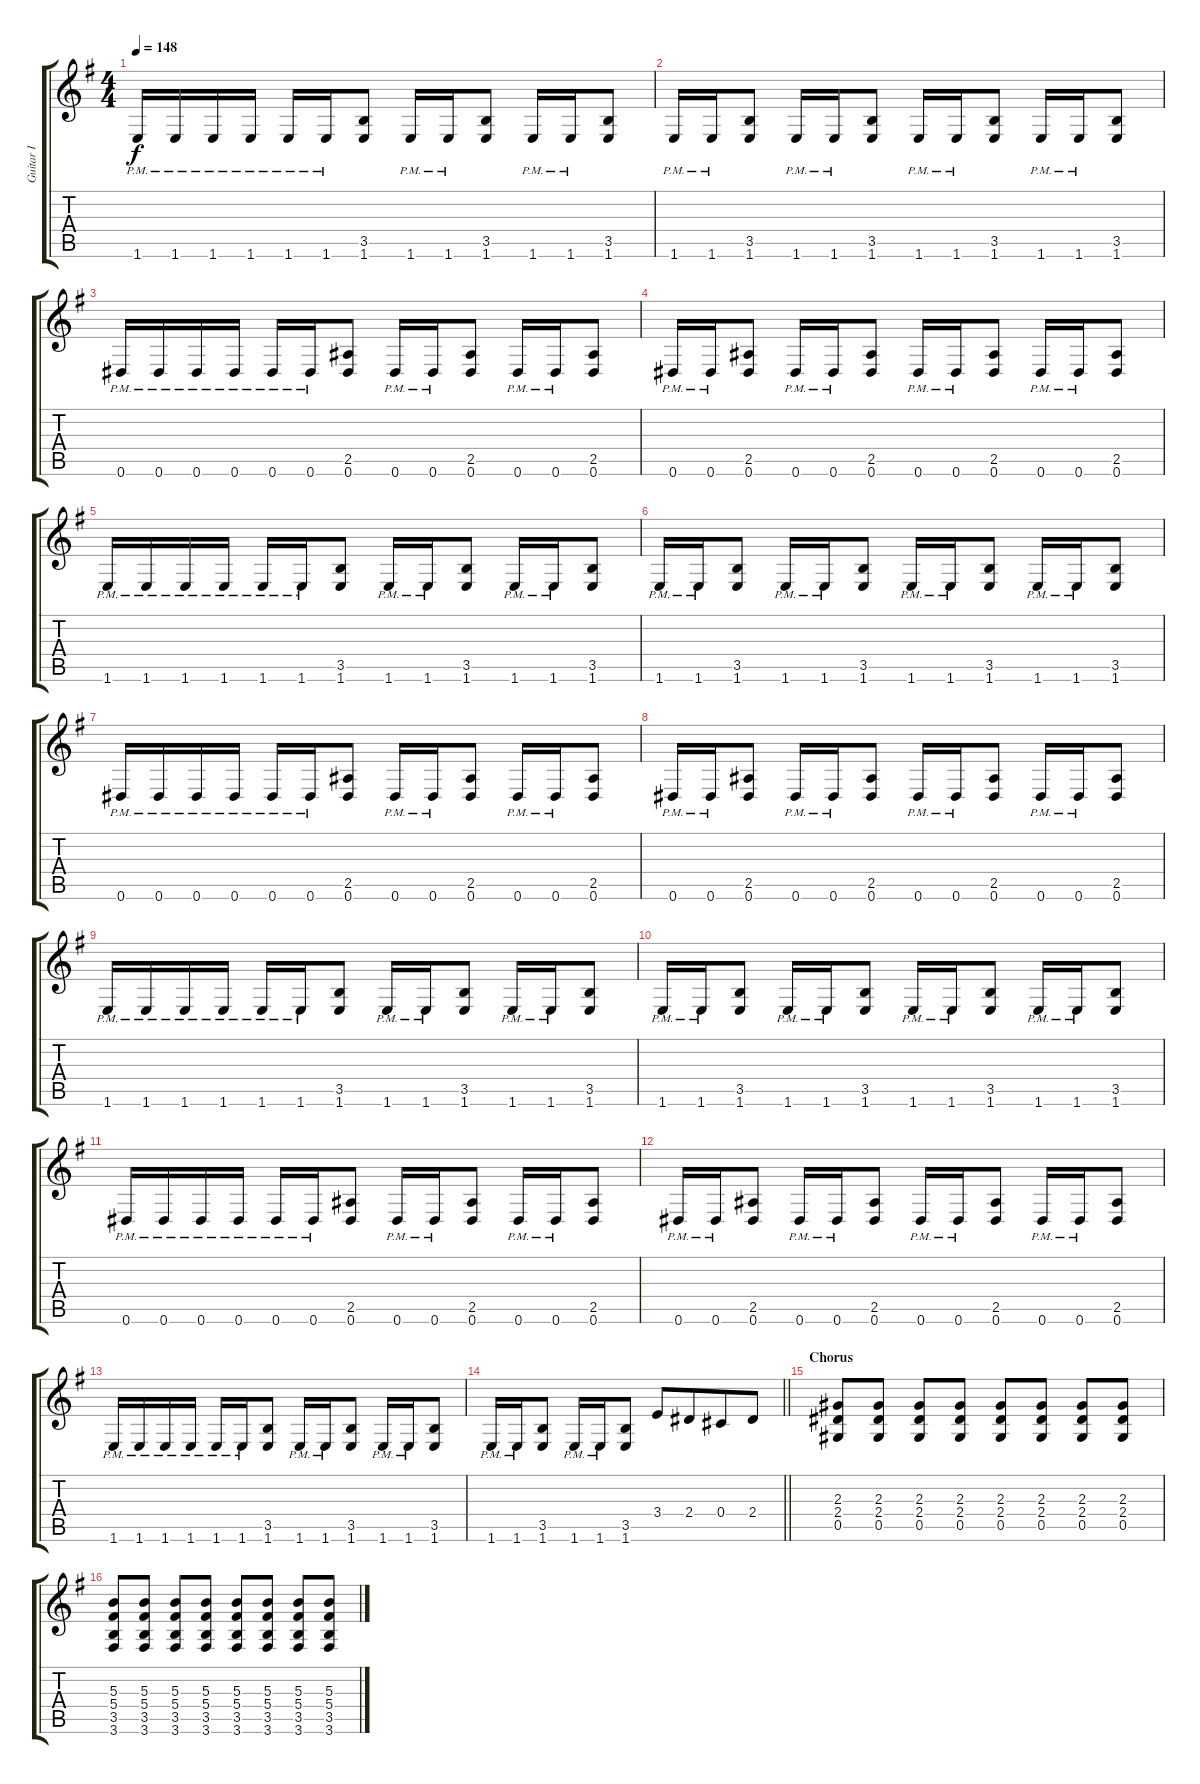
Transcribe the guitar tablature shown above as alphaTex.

\track ("Guitar I" "Guitar I") {instrument distortionguitar}
\staff {score tabs}
\tuning (Eb4 Bb3 Gb3 Db3 Ab2 Eb2) {hide}
\ts (4 4)
\tempo 148
\clef g2
\ks eminor
1.6{pm}.16{dy f} 1.6{pm}.16 1.6{pm}.16 1.6{pm}.16 1.6{pm}.16 1.6{pm}.16 (3.5 1.6).8 1.6{pm}.16 1.6{pm}.16 (3.5 1.6).8 1.6{pm}.16 1.6{pm}.16 (3.5 1.6).8 |
1.6{pm}.16 1.6{pm}.16 (3.5 1.6).8 1.6{pm}.16 1.6{pm}.16 (3.5 1.6).8 1.6{pm}.16 1.6{pm}.16 (3.5 1.6).8 1.6{pm}.16 1.6{pm}.16 (3.5 1.6).8 |
0.6{pm}.16 0.6{pm}.16 0.6{pm}.16 0.6{pm}.16 0.6{pm}.16 0.6{pm}.16 (2.5 0.6).8 0.6{pm}.16 0.6{pm}.16 (2.5 0.6).8 0.6{pm}.16 0.6{pm}.16 (2.5 0.6).8 |
0.6{pm}.16 0.6{pm}.16 (2.5 0.6).8 0.6{pm}.16 0.6{pm}.16 (2.5 0.6).8 0.6{pm}.16 0.6{pm}.16 (2.5 0.6).8 0.6{pm}.16 0.6{pm}.16 (2.5 0.6).8 |
1.6{pm}.16 1.6{pm}.16 1.6{pm}.16 1.6{pm}.16 1.6{pm}.16 1.6{pm}.16 (3.5 1.6).8 1.6{pm}.16 1.6{pm}.16 (3.5 1.6).8 1.6{pm}.16 1.6{pm}.16 (3.5 1.6).8 |
1.6{pm}.16 1.6{pm}.16 (3.5 1.6).8 1.6{pm}.16 1.6{pm}.16 (3.5 1.6).8 1.6{pm}.16 1.6{pm}.16 (3.5 1.6).8 1.6{pm}.16 1.6{pm}.16 (3.5 1.6).8 |
0.6{pm}.16 0.6{pm}.16 0.6{pm}.16 0.6{pm}.16 0.6{pm}.16 0.6{pm}.16 (2.5 0.6).8 0.6{pm}.16 0.6{pm}.16 (2.5 0.6).8 0.6{pm}.16 0.6{pm}.16 (2.5 0.6).8 |
0.6{pm}.16 0.6{pm}.16 (2.5 0.6).8 0.6{pm}.16 0.6{pm}.16 (2.5 0.6).8 0.6{pm}.16 0.6{pm}.16 (2.5 0.6).8 0.6{pm}.16 0.6{pm}.16 (2.5 0.6).8 |
1.6{pm}.16 1.6{pm}.16 1.6{pm}.16 1.6{pm}.16 1.6{pm}.16 1.6{pm}.16 (3.5 1.6).8 1.6{pm}.16 1.6{pm}.16 (3.5 1.6).8 1.6{pm}.16 1.6{pm}.16 (3.5 1.6).8 |
1.6{pm}.16 1.6{pm}.16 (3.5 1.6).8 1.6{pm}.16 1.6{pm}.16 (3.5 1.6).8 1.6{pm}.16 1.6{pm}.16 (3.5 1.6).8 1.6{pm}.16 1.6{pm}.16 (3.5 1.6).8 |
0.6{pm}.16 0.6{pm}.16 0.6{pm}.16 0.6{pm}.16 0.6{pm}.16 0.6{pm}.16 (2.5 0.6).8 0.6{pm}.16 0.6{pm}.16 (2.5 0.6).8 0.6{pm}.16 0.6{pm}.16 (2.5 0.6).8 |
0.6{pm}.16 0.6{pm}.16 (2.5 0.6).8 0.6{pm}.16 0.6{pm}.16 (2.5 0.6).8 0.6{pm}.16 0.6{pm}.16 (2.5 0.6).8 0.6{pm}.16 0.6{pm}.16 (2.5 0.6).8 |
1.6{pm}.16 1.6{pm}.16 1.6{pm}.16 1.6{pm}.16 1.6{pm}.16 1.6{pm}.16 (3.5 1.6).8 1.6{pm}.16 1.6{pm}.16 (3.5 1.6).8 1.6{pm}.16 1.6{pm}.16 (3.5 1.6).8 |
\barLineRight lightlight
1.6{pm}.16 1.6{pm}.16 (3.5 1.6).8 1.6{pm}.16 1.6{pm}.16 (3.5 1.6).8 3.4.8 2.4.8{beam merge} 0.4.8 2.4.8 |
\section ("" "Chorus")
(2.3 2.4 0.5).8 (2.3 2.4 0.5).8 (2.3 2.4 0.5).8 (2.3 2.4 0.5).8 (2.3 2.4 0.5).8 (2.3 2.4 0.5).8 (2.3 2.4 0.5).8 (2.3 2.4 0.5).8 |
(5.3 5.4 3.5 3.6).8 (5.3 5.4 3.5 3.6).8 (5.3 5.4 3.5 3.6).8 (5.3 5.4 3.5 3.6).8 (5.3 5.4 3.5 3.6).8 (5.3 5.4 3.5 3.6).8 (5.3 5.4 3.5 3.6).8 (5.3 5.4 3.5 3.6).8
